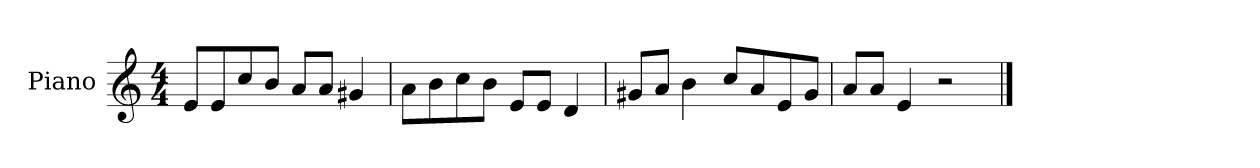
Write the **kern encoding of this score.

**kern
*part1
*staff1
*I"Piano
*I'P-no
*clefG2
*k[]
*M4/4
*MM90
=1
8e/L
8e/
8cc/
8b/J
8a/L
8a/J
4g#X/
=2
8a\L
8b\
8cc\
8b\J
8e/L
8e/J
4d/
=3
8g#X/L
8a/J
4b\
8cc/L
8a/
8e/
8g#/J
=4
8a/L
8a/J
4e/
2r
==
*-
